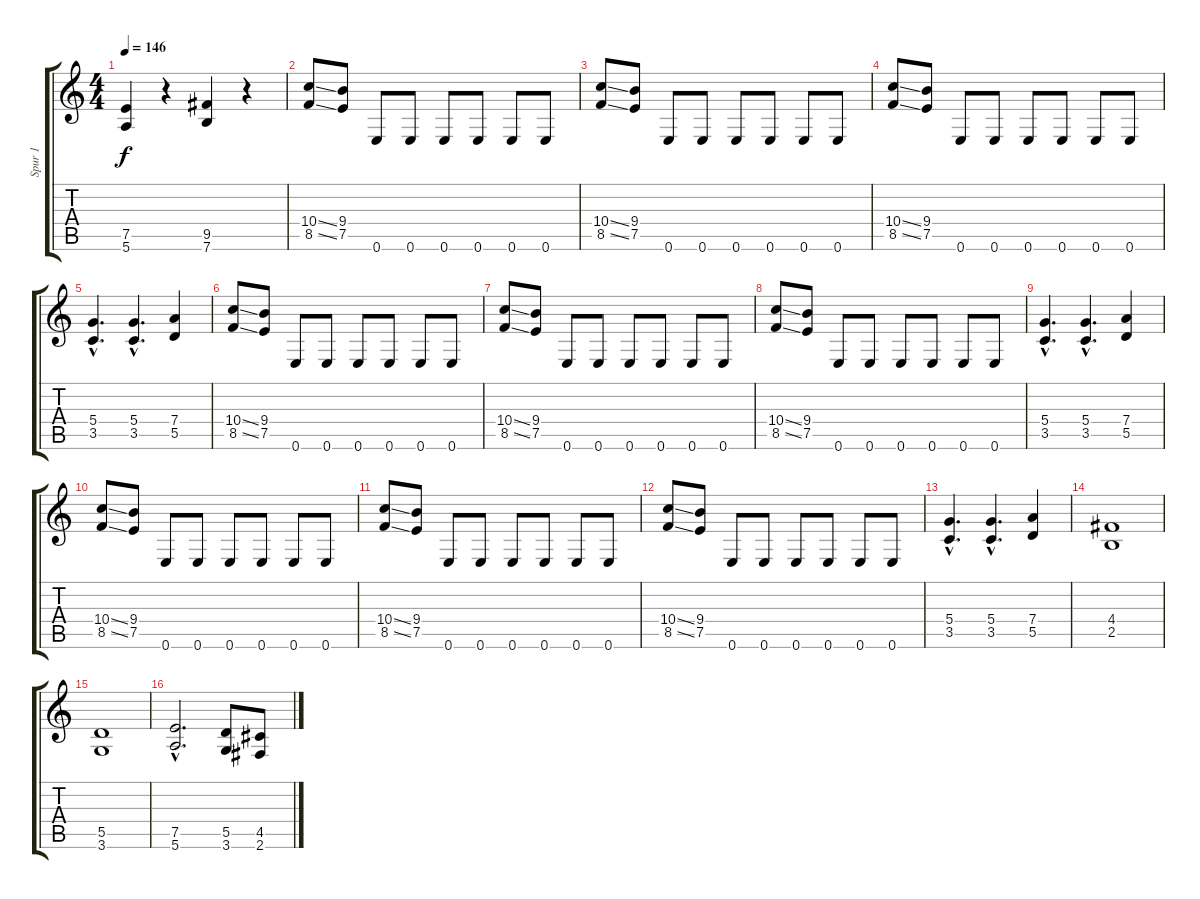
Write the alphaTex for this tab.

\track ("Spur 1" "Spur 1") {instrument distortionguitar}
\staff {score tabs}
\tuning (E4 B3 G3 D3 A2 E2) {hide}
\ts (4 4)
\tempo 146
\clef g2
\ks c
(7.5 5.6).4{dy f} r.4 (9.5 7.6).4 r.4 |
(10.4{ss} 8.5{ss}).8 (9.4 7.5).8 0.6.8 0.6.8 0.6.8 0.6.8 0.6.8 0.6.8 |
(10.4{ss} 8.5{ss}).8 (9.4 7.5).8 0.6.8 0.6.8 0.6.8 0.6.8 0.6.8 0.6.8 |
(10.4{ss} 8.5{ss}).8 (9.4 7.5).8 0.6.8 0.6.8 0.6.8 0.6.8 0.6.8 0.6.8 |
(5.4{hac} 3.5{hac}).4{d} (5.4{hac} 3.5{hac}).4{d} (7.4 5.5).4 |
(10.4{ss} 8.5{ss}).8 (9.4 7.5).8 0.6.8 0.6.8 0.6.8 0.6.8 0.6.8 0.6.8 |
(10.4{ss} 8.5{ss}).8 (9.4 7.5).8 0.6.8 0.6.8 0.6.8 0.6.8 0.6.8 0.6.8 |
(10.4{ss} 8.5{ss}).8 (9.4 7.5).8 0.6.8 0.6.8 0.6.8 0.6.8 0.6.8 0.6.8 |
(5.4{hac} 3.5{hac}).4{d} (5.4{hac} 3.5{hac}).4{d} (7.4 5.5).4 |
(10.4{ss} 8.5{ss}).8 (9.4 7.5).8 0.6.8 0.6.8 0.6.8 0.6.8 0.6.8 0.6.8 |
(10.4{ss} 8.5{ss}).8 (9.4 7.5).8 0.6.8 0.6.8 0.6.8 0.6.8 0.6.8 0.6.8 |
(10.4{ss} 8.5{ss}).8 (9.4 7.5).8 0.6.8 0.6.8 0.6.8 0.6.8 0.6.8 0.6.8 |
(5.4{hac} 3.5{hac}).4{d} (5.4{hac} 3.5{hac}).4{d} (7.4 5.5).4 |
(4.4 2.5).1 |
(5.5 3.6).1 |
(7.5{hac} 5.6{hac}).2{d} (5.5 3.6).8 (4.5 2.6).8
